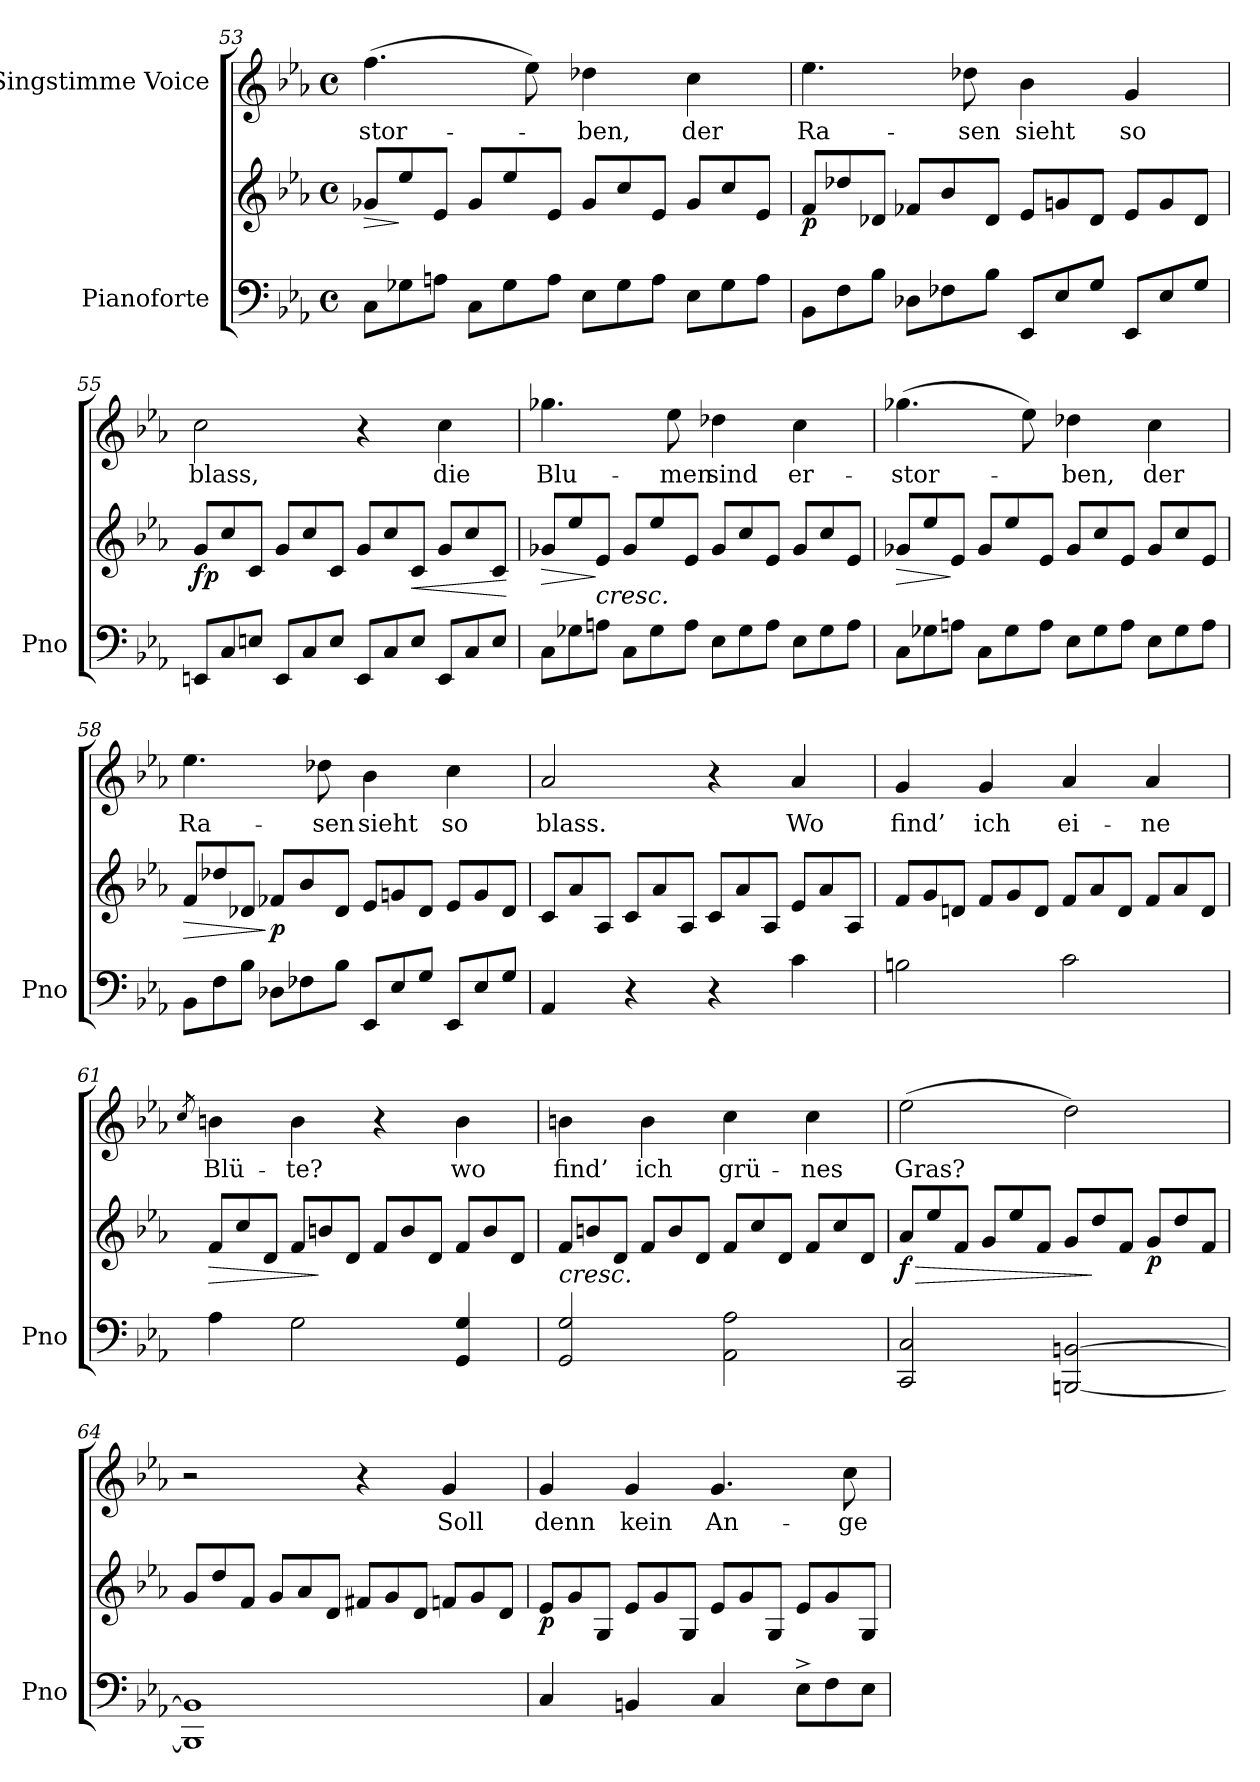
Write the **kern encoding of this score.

**kern	**kern	**dynam	**kern	**text
*part2	*part2	*part2	*part1	*part1
*staff3	*staff2	*staff2/3	*staff1	*staff1
*I"Pianoforte	*	*	*I"Singstimme Voice	*
*I'Pno	*	*	*	*
*clefF4	*clefG2	*	*clefG2	*
*k[b-e-a-]	*k[b-e-a-]	*	*k[b-e-a-]	*
*M4/4	*M4/4	*	*M4/4	*
*met(c)	*met(c)	*	*met(c)	*
*Xtuplet	*Xtuplet	*	*	*
=53	=53	=53	=53	=53
!	!	!LO:HP:b	!	!LO:LY:b
12C\L	12g-X/L	>	(4.ff\	-stor-
12G-X\	12ee-/	]	.	.
12An\J	12e-/J	.	.	.
12C\L	12g-/L	.	.	.
12G-\	12ee-/	.	.	.
.	.	.	8ee-\)	.
12A\J	12e-/J	.	.	.
!	!	!	!	!LO:LY:b
12E-\L	12g-/L	.	4dd-X\	-ben,
12G-\	12cc/	.	.	.
12A\J	12e-/J	.	.	.
!	!	!	!	!LO:LY:b
12E-\L	12g-/L	.	4cc\	der
12G-\	12cc/	.	.	.
12A\J	12e-/J	.	.	.
!!LO:LB:g=z
=54	=54	=54	=54	=54
!	!	!LO:DY:b	!	!LO:LY:b
12BB-\L	12f/L	p	4.ee-\	-Ra-
12F\	12dd-X/	.	.	.
12B-\J	12d-X/J	.	.	.
12D-X\L	12f-X/L	.	.	.
12F-X\	12b-/	.	.	.
!	!	!	!	!LO:LY:b
.	.	.	8dd-X\	-sen
12B-\J	12d-/J	.	.	.
!	!	!	!	!LO:LY:b
12EE-/L	12e-/L	.	4b-\	sieht
12E-/	12gn/	.	.	.
12G/J	12d-/J	.	.	.
!	!	!	!	!LO:LY:b
12EE-/L	12e-/L	.	4g/	so
12E-/	12g/	.	.	.
12G/J	12d-/J	.	.	.
!!LO:PB:g=z
=55	=55	=55	=55	=55
!	!	!LO:DY:b	!	!LO:LY:b
12EEn/L	12g/L	fp	2cc\	blass,
12C/	12cc/	.	.	.
12En/J	12c/J	.	.	.
12EE/L	12g/L	.	.	.
12C/	12cc/	.	.	.
12E/J	12c/J	.	.	.
12EE/L	12g/L	.	4r	.
12C/	12cc/	.	.	.
!	!	!LO:HP:b	!	!
12E/J	12c/J	<	.	.
!	!	!	!	!LO:LY:b
12EE/L	12g/L	.	4cc\	die
12C/	12cc/	.	.	.
12E/J	12c/J	.	.	.
.	.	[	.	.
=56	=56	=56	=56	=56
!	!	!LO:HP:b	!	!LO:LY:b
12C\L	12g-X/L	>	4.gg-X\	Blu-
12G-X\	12ee-/	.	.	.
!	!LO:TX:b:i:t=cresc.	!	!	!
12An\J	12e-/J	]	.	.
12C\L	12g-/L	.	.	.
12G-\	12ee-/	.	.	.
!	!	!	!	!LO:LY:b
.	.	.	8ee-\	-men
12A\J	12e-/J	.	.	.
!	!	!	!	!LO:LY:b
12E-\L	12g-/L	.	4dd-X\	sind
12G-\	12cc/	.	.	.
12A\J	12e-/J	.	.	.
!	!	!	!	!LO:LY:b
12E-\L	12g-/L	.	4cc\	er-
12G-\	12cc/	.	.	.
12A\J	12e-/J	.	.	.
!!LO:LB:g=z
=57	=57	=57	=57	=57
!	!	!LO:HP:b	!	!LO:LY:b
12C\L	12g-X/L	>	(4.gg-X\	-stor-
12G-X\	12ee-/	.	.	.
12An\J	12e-/J	]	.	.
12C\L	12g-/L	.	.	.
12G-\	12ee-/	.	.	.
.	.	.	8ee-\)	.
12A\J	12e-/J	.	.	.
!	!	!	!	!LO:LY:b
12E-\L	12g-/L	.	4dd-X\	-ben,
12G-\	12cc/	.	.	.
12A\J	12e-/J	.	.	.
!	!	!	!	!LO:LY:b
12E-\L	12g-/L	.	4cc\	der
12G-\	12cc/	.	.	.
12A\J	12e-/J	.	.	.
!!LO:LB:g=z
=58	=58	=58	=58	=58
!	!	!LO:HP:b	!	!LO:LY:b
12BB-\L	12f/L	>	4.ee-\	Ra-
12F\	12dd-X/	.	.	.
12B-\J	12d-X/J	.	.	.
!	!	!LO:DY:n=1:b	!	!
12D-X\L	12f-X/L	] p	.	.
12F-X\	12b-/	.	.	.
!	!	!	!	!LO:LY:b
.	.	.	8dd-X\	-sen
12B-\J	12d-/J	.	.	.
!	!	!	!	!LO:LY:b
12EE-/L	12e-/L	.	4b-\	sieht
12E-/	12gn/	.	.	.
12G/J	12d-/J	.	.	.
!	!	!	!	!LO:LY:b
12EE-/L	12e-/L	.	4cc\	so
12E-/	12g/	.	.	.
12G/J	12d-/J	.	.	.
=59	=59	=59	=59	=59
!	!	!	!	!LO:LY:b
4AA-/	12c/L	.	2a-/	blass.
.	12a-/	.	.	.
.	12A-/J	.	.	.
4r	12c/L	.	.	.
.	12a-/	.	.	.
.	12A-/J	.	.	.
4r	12c/L	.	4r	.
.	12a-/	.	.	.
.	12A-/J	.	.	.
!	!	!	!	!LO:LY:b
4c\	12e-/L	.	4a-/	Wo
.	12a-/	.	.	.
.	12A-/J	.	.	.
!!LO:LB:g=z
=60	=60	=60	=60	=60
!	!	!	!	!LO:LY:b
2Bn\	12f/L	.	4g/	find’
.	12g/	.	.	.
.	12dn/J	.	.	.
!	!	!	!	!LO:LY:b
.	12f/L	.	4g/	ich
.	12g/	.	.	.
.	12d/J	.	.	.
!	!	!	!	!LO:LY:b
2c\	12f/L	.	4a-/	ei-
.	12a-/	.	.	.
.	12d/J	.	.	.
!	!	!	!	!LO:LY:b
.	12f/L	.	4a-/	-ne
.	12a-/	.	.	.
.	12d/J	.	.	.
!!LO:LB:g=z
=61	=61	=61	=61	=61
.	.	.	8qcc/	.
!	!	!LO:HP:b	!	!LO:LY:b
4A-\	12f/L	>	4bn\	Blü-
.	12cc/	.	.	.
.	12d/J	.	.	.
!	!	!	!	!LO:LY:b
2G\	12f/L	.	4b\	-te?
.	12bn/	]	.	.
.	12d/J	.	.	.
.	12f/L	.	4r	.
.	12b/	.	.	.
.	12d/J	.	.	.
!	!	!	!	!LO:LY:b
4GG/ 4G/	12f/L	.	4b\	wo
.	12b/	.	.	.
.	12d/J	.	.	.
=62	=62	=62	=62	=62
!	!LO:TX:b:i:t=cresc.	!	!	!
!	!	!	!	!LO:LY:b
2GG/ 2G/	12f/L	.	4bn\	find’
.	12bn/	.	.	.
.	12d/J	.	.	.
!	!	!	!	!LO:LY:b
.	12f/L	.	4b\	ich
.	12b/	.	.	.
.	12d/J	.	.	.
!	!	!	!	!LO:LY:b
2AA-\ 2A-\	12f/L	.	4cc\	grü-
.	12cc/	.	.	.
.	12d/J	.	.	.
!	!	!	!	!LO:LY:b
.	12f/L	.	4cc\	-nes
.	12cc/	.	.	.
.	12d/J	.	.	.
!!LO:PB:g=z
=63	=63	=63	=63	=63
!	!	!LO:HP:b	!	!LO:LY:b
!	!	!LO:DY:n=1:b	!	!
2CC/ 2C/	12a-/L	> f	(2ee-\	Gras?
.	12ee-/	.	.	.
.	12f/J	.	.	.
.	12g/L	.	.	.
.	12ee-/	.	.	.
.	12f/J	.	.	.
[2BBBn/ [2BBn/	12g/L	.	2dd\)	.
.	12dd/	]	.	.
.	12f/J	.	.	.
!	!	!LO:DY:n=2:b	!	!
.	12g/L	p	.	.
.	12dd/	.	.	.
.	12f/J	.	.	.
=64	=64	=64	=64	=64
1BBB] 1BB]	12g/L	.	2r	.
.	12dd/	.	.	.
.	12f/J	.	.	.
.	12g/L	.	.	.
.	12a-/	.	.	.
.	12d/J	.	.	.
.	12f#X/L	.	4r	.
.	12g/	.	.	.
.	12d/J	.	.	.
!	!	!	!	!LO:LY:b
.	12fn/L	.	4g/	Soll
.	12g/	.	.	.
.	12d/J	.	.	.
!!LO:LB:g=z
=65	=65	=65	=65	=65
!	!	!LO:DY:b	!	!LO:LY:b
4C/	12e-/L	p	4g/	denn
.	12g/	.	.	.
.	12G/J	.	.	.
!	!	!	!	!LO:LY:b
4BBn/	12e-/L	.	4g/	kein
.	12g/	.	.	.
.	12G/J	.	.	.
!	!	!	!	!LO:LY:b
4C/	12e-/L	.	4.g/	An-
.	12g/	.	.	.
.	12G/J	.	.	.
12E-^<\L	12e-/L	.	.	.
12F\	12g/	.	.	.
!	!	!	!	!LO:LY:b
.	.	.	8cc\	-ge-
12E-\J	12G/J	.	.	.
=	=	=	=	=
*-	*-	*-	*-	*-
